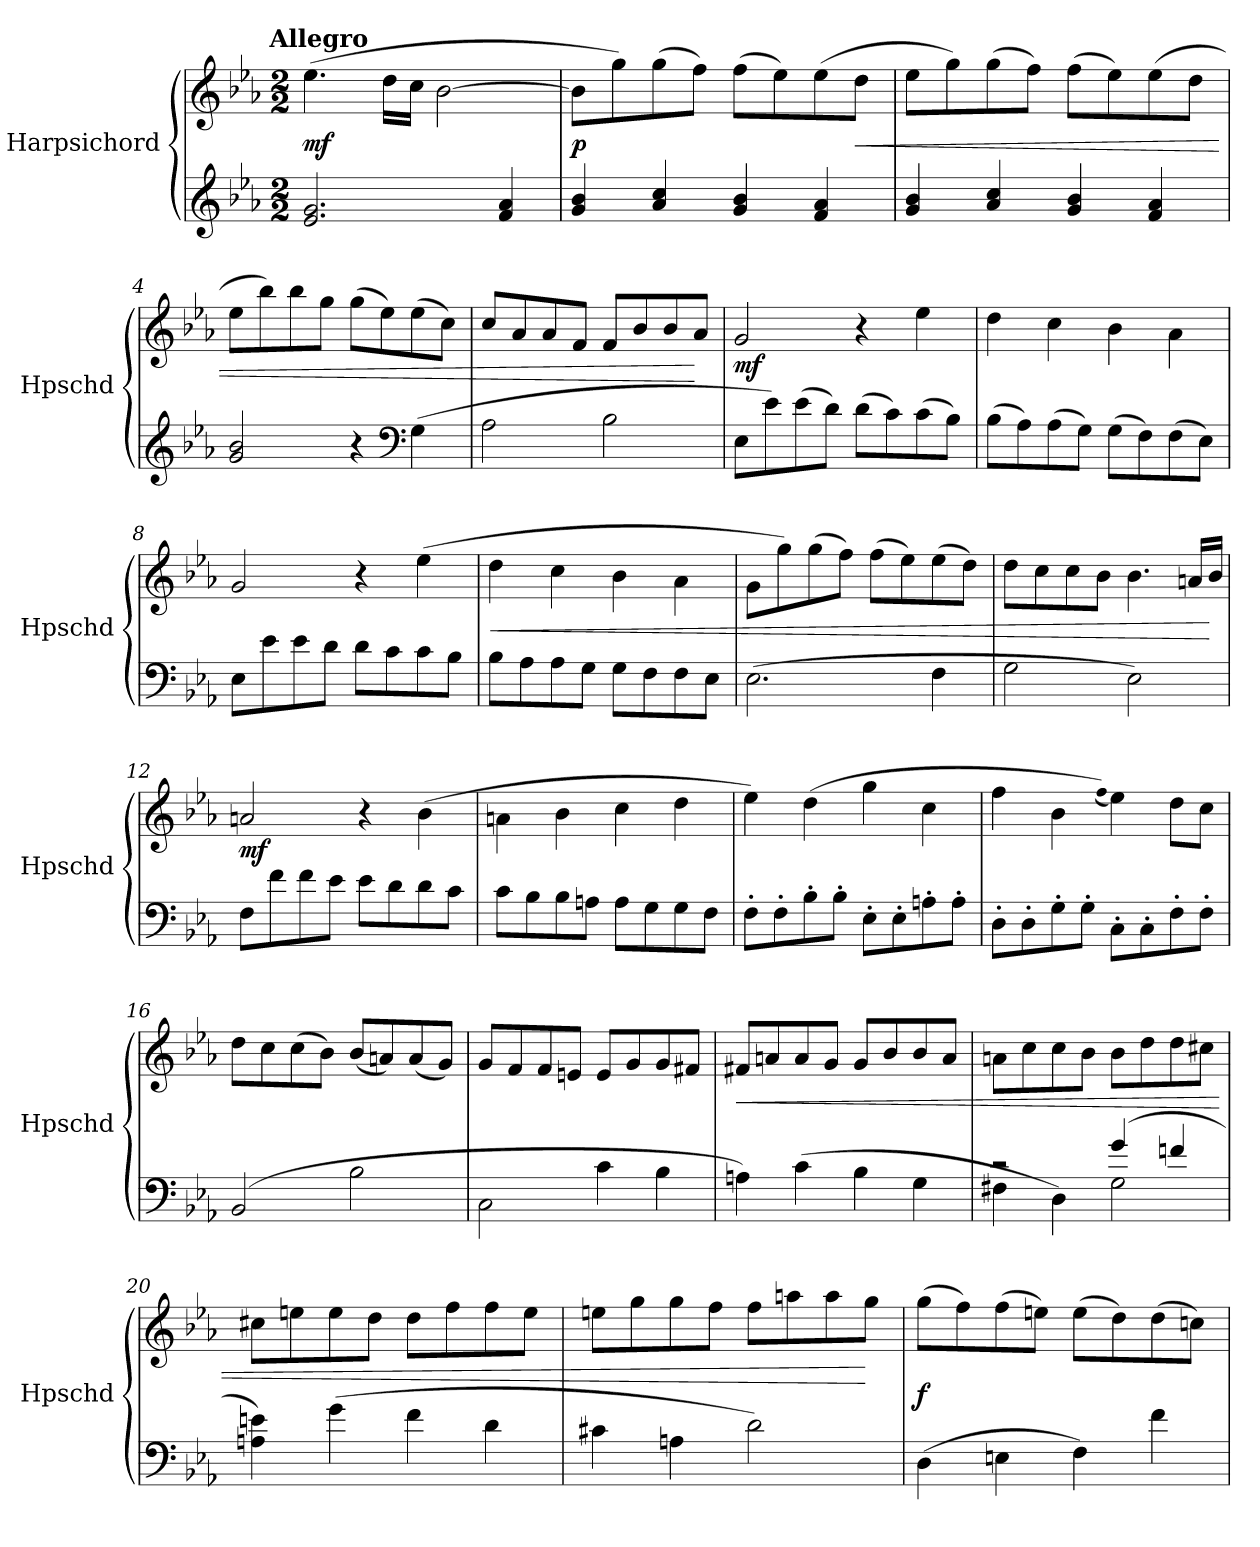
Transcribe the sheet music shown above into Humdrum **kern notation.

**kern	**kern	**dynam
*part1	*part1	*part1
*staff2	*staff1	*staff1/2
*I"Harpsichord	*	*
*I'Hpschd	*	*
*clefG2	*clefG2	*
*k[b-e-a-]	*k[b-e-a-]	*
*E-:	*E-:	*
!!LO:TX:omd:t=Allegro
*M2/2	*M2/2	*
*MM208	*MM208	*
=1	=1	=1
2.e-/ 2.g/	(4.ee-\	mf
.	16dd\LL	.
.	16cc\JJ	.
.	[2b-\	.
4f/ 4a-/	.	.
=2	=2	=2
4g/ 4b-/	8b-\L]	p
.	8gg\)	.
4a-/ 4cc/	(8gg\	.
.	8ff\J)	.
4g/ 4b-/	(8ff\L	.
.	8ee-\)	.
4f/ 4a-/	(8ee-\	.
.	8dd\J	<
=3	=3	=3
4g/ 4b-/	8ee-\L	.
.	8gg\)	.
4a-/ 4cc/	(8gg\	.
.	8ff\J)	.
4g/ 4b-/	(8ff\L	.
.	8ee-\)	.
4f/ 4a-/	(8ee-\	.
.	8dd\J	.
=4	=4	=4
2g/ 2b-/	8ee-\L	.
.	8bb-\)	.
.	8bb-\	.
.	8gg\J	.
4r	(8gg\L	.
.	8ee-\)	.
*clefF4	*	*
(4G\	(8ee-\	.
.	8cc\J)	.
=5	=5	=5
2A-\	8cc/L	.
.	8a-/	.
.	8a-/	.
.	8f/J	.
2B-\	8f/L	.
.	8b-/	.
.	8b-/	.
.	8a-/J	[
=6	=6	=6
8E-\L	2g/	mf
8e-\)	.	.
(8e-\	.	.
8d\J)	.	.
(8d\L	4r	.
8c\)	.	.
(8c\	4ee-\	.
8B-\J)	.	.
=7	=7	=7
(8B-\L	4dd\	.
8A-\)	.	.
(8A-\	4cc\	.
8G\J)	.	.
(8G\L	4b-\	.
8F\)	.	.
(8F\	4a-\	.
8E-\J)	.	.
=8	=8	=8
8E-\L	2g/	.
8e-\	.	.
8e-\	.	.
8d\J	.	.
8d\L	4r	.
8c\	.	.
8c\	(4ee-\	.
8B-\J	.	.
=9	=9	=9
8B-\L	4dd\	<
8A-\	.	.
8A-\	4cc\	.
8G\J	.	.
8G\L	4b-\	.
8F\	.	.
8F\	4a-\	.
8E-\J	.	.
=10	=10	=10
(2.E-\	8g\L	.
.	8gg\)	.
.	(8gg\	.
.	8ff\J)	.
.	(8ff\L	.
.	8ee-\)	.
4F\	(8ee-\	.
.	8dd\J)	.
=11	=11	=11
2G\	8dd\L	.
.	8cc\	.
.	8cc\	.
.	8b-\J	.
2E-\)	4.b-\	.
.	16an/LL	.
.	16b-/JJ	[
=12	=12	=12
8F\L	2an/	mf
8f\	.	.
8f\	.	.
8e-\J	.	.
8e-\L	4r	.
8d\	.	.
8d\	(4b-\	.
8c\J	.	.
=13	=13	=13
8c\L	4an\	.
8B-\	.	.
8B-\	4b-\	.
8An\J	.	.
8A\L	4cc\	.
8G\	.	.
8G\	4dd\	.
8F\J	.	.
=14	=14	=14
8F'\L	4ee-\)	.
8F'\	.	.
8B-'\	(4dd\	.
8B-'\J	.	.
8E-'\L	4gg\	.
8E-'\	.	.
8An'\	4cc\	.
8A'\J	.	.
=15	=15	=15
8D'\L	4ff\	.
8D'\	.	.
8G'\	4b-\	.
8G'\J	.	.
.	(qff)	.
8C'\L	4ee-\)	.
8C'\	.	.
8F'\	8dd\L	.
8F'\J	8cc\J	.
=16	=16	=16
(2BB-/	8dd\L	.
.	8cc\	.
.	(8cc\	.
.	8b-\J)	.
2B-\	(8b-/L	.
.	8an/)	.
.	(8a/	.
.	8g/J)	.
=17	=17	=17
2C\	8g/L	.
.	8f/	.
.	8f/	.
.	8en/J	.
4c\	8e/L	.
.	8g/	.
4B-\	8g/	.
.	8f#X/J	.
=18	=18	=18
4An\)	8f#X/L	<
.	8an/	.
(4c\	8a/	.
.	8g/J	.
4B-\	8g/L	.
.	8b-/	.
4G\	8b-/	.
.	8a/J	.
=19	=19	=19
*^	*	*
2r	4F#X\	8an\L	.
.	.	8cc\	.
.	4D\)	8cc\	.
.	.	8b-\J	.
(4g/	2G\	8b-\L	.
.	.	8dd\	.
4fn/	.	8dd\	.
.	.	8cc#X\J	.
*v	*v	*	*
=20	=20	=20
4An\ 4en\)	8cc#X\L	.
.	8een\	.
(4g\	8ee\	.
.	8dd\J	.
4f\	8dd\L	.
.	8ff\	.
4d\	8ff\	.
.	8ee\J	.
=21	=21	=21
4c#X\	8een\L	.
.	8gg\	.
4An\	8gg\	.
.	8ff\J	.
2d\)	8ff\L	.
.	8aan\	.
.	8aa\	.
.	8gg\J	[
=22	=22	=22
(4D\	(8gg\L	f
.	8ff\)	.
4En\	(8ff\	.
.	8een\J)	.
4F\)	(8ee\L	.
.	8dd\)	.
4f\	(8dd\	.
.	8ccn\J)	.
=	=	=
*-	*-	*-
